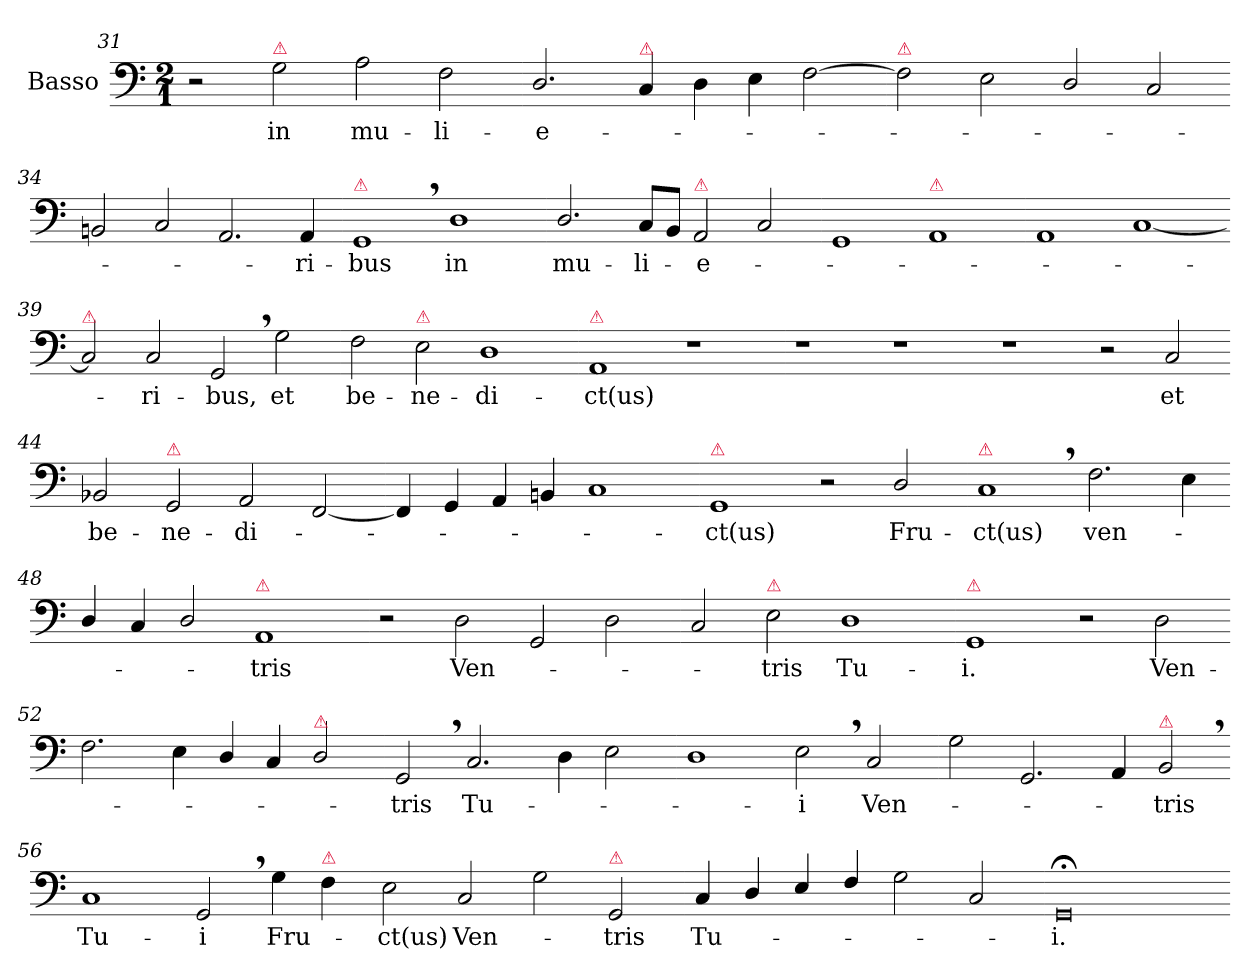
**kern	**text
*part1	*part1
*staff1	*staff1
*I"Basso	*
*I'B	*
*clefF4	*
*k[]	*
*M2/1	*
=31	=31
2r	.
!LO:TX:a:color=crimson:t=⚠	!
2G\	in
2A\	mu-
2F\	-li-
=32-	=32-
2.D/	-e-
!LO:TX:a:color=crimson:t=⚠	!
4C/	.
4D\	.
4E\	.
[2F\	.
=33-	=33-
!LO:TX:a:color=crimson:t=⚠	!
2F\]	.
2E\	.
2D/	.
2C/	.
=34-	=34-
2BBn/	.
2C/	.
2.AA/	.
4AA/	-ri-
=35-	=35-
!LO:TX:a:color=crimson:t=⚠	!
1GG,</	-bus
1D\	in
=36-	=36-
2.D/	mu-
8C/L	-li-
8BB/J	.
!LO:TX:a:color=crimson:t=⚠	!
2AA/	-e-
2C/	.
=37-	=37-
1GG/	.
!LO:TX:a:color=crimson:t=⚠	!
1AA/	.
=38-	=38-
1AA/	.
[1C/	.
=39-	=39-
!LO:TX:a:color=crimson:t=⚠	!
2C/]	.
2C/	-ri-
2GG,</	-bus,
2G\	et
=40-	=40-
2F\	be-
!LO:TX:a:color=crimson:t=⚠	!
2E\	-ne-
1D\	-di-
=41-	=41-
!LO:TX:a:color=crimson:t=⚠	!
1AA/	-ct(us)
1r	.
=42-	=42-
1r	.
1r	.
=43-	=43-
1r	.
2r	.
2C/	et
=44-	=44-
2BB-X/	be-
!LO:TX:a:color=crimson:t=⚠	!
2GG/	-ne-
2AA/	-di-
[2FF/	.
=45-	=45-
4FF/]	.
4GG/	.
4AA/	.
4BBn/	.
1C/	.
=46-	=46-
!LO:TX:a:color=crimson:t=⚠	!
1GG/	-ct(us)
2r	.
2D/	Fru-
=47-	=47-
!LO:TX:a:color=crimson:t=⚠	!
1C,</	-ct(us)
2.F\	ven-
4E\	.
=48-	=48-
4D/	.
4C/	.
2D/	.
!LO:TX:a:color=crimson:t=⚠	!
1AA/	-tris
=49-	=49-
2r	.
2D\	Ven-
2GG/	.
2D\	.
=50-	=50-
2C/	.
!LO:TX:a:color=crimson:t=⚠	!
2E\	-tris
1D\	Tu-
=51-	=51-
!LO:TX:a:color=crimson:t=⚠	!
1GG/	-i.
2r	.
2D\	Ven-
=52-	=52-
2.F\	.
4E\	.
4D/	.
4C/	.
!LO:TX:a:color=crimson:t=⚠	!
2D/	.
=53-	=53-
2GG,</	-tris
2.C/	Tu-
4D\	.
2E\	.
=54-	=54-
1D\	.
2E,<\	-i
2C/	Ven-
=55-	=55-
2G\	.
2.GG/	.
4AA/	.
!LO:TX:a:color=crimson:t=⚠	!
2BB,</	-tris
=56-	=56-
1C/	Tu-
2GG,</	-i
4G\	Fru-
!LO:TX:a:color=crimson:t=⚠	!
4F\	.
=57-	=57-
2E\	-ct(us)
2C/	Ven-
2G\	.
!LO:TX:a:color=crimson:t=⚠	!
2GG/	-tris
=58-	=58-
4C/	Tu-
4D/	.
4E/	.
4F/	.
2G\	.
2C/	.
=59-	=59-
0GG;</	-i.
=-	=-
*-	*-
